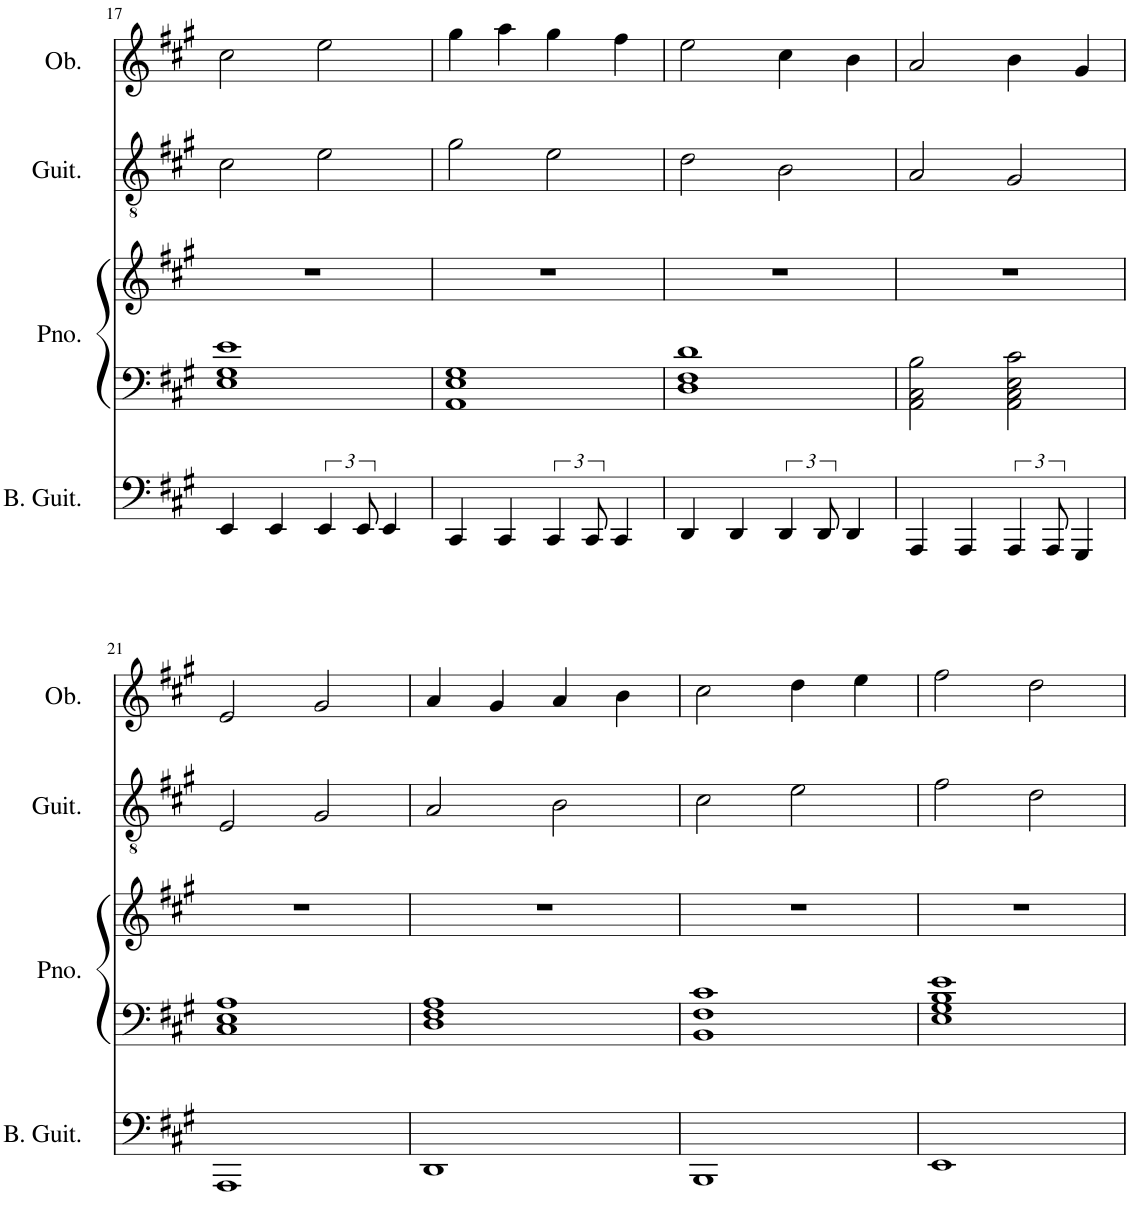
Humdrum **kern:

**kern	**kern	**kern	**kern	**kern
*part4	*part3	*part3	*part2	*part1
*staff5	*staff4	*staff3	*staff2	*staff1
*I"ベース	*I"グランドピアノ	*	*I"クラシックギター	*I"オーボエ
!!LO:PB:g=z
*clefF4	*clefF4	*clefG2	*clefGv2	*clefG2
*k[f#c#g#]	*k[f#c#g#]	*k[f#c#g#]	*k[f#c#g#]	*k[f#c#g#]
*M4/4	*M4/4	*M4/4	*M4/4	*M4/4
=17	=17	=17	=17	=17
4EE/	1E 1G# 1e	1r	2c#\	2cc#\
4EE/	.	.	.	.
6EE/	.	.	2e\	2ee\
12EE/	.	.	.	.
4EE/	.	.	.	.
=18	=18	=18	=18	=18
4CC#/	1AA 1E 1G#	1r	2g#\	4gg#\
4CC#/	.	.	.	4aa\
6CC#/	.	.	2e\	4gg#\
12CC#/	.	.	.	.
4CC#/	.	.	.	4ff#\
=19	=19	=19	=19	=19
4DD/	1D 1F# 1d	1r	2d\	2ee\
4DD/	.	.	.	.
6DD/	.	.	2B\	4cc#\
12DD/	.	.	.	.
4DD/	.	.	.	4b\
=20	=20	=20	=20	=20
4AAA/	2AA\ 2C#\ 2B\	1r	2A/	2a/
4AAA/	.	.	.	.
6AAA/	2AA\ 2C#\ 2E\ 2c#\	.	2G#/	4b\
12AAA/	.	.	.	.
4GGG#/	.	.	.	4g#/
!!LO:LB:g=z
=21	=21	=21	=21	=21
1AAA	1C# 1E 1A	1r	2E/	2e/
.	.	.	2G#/	2g#/
=22	=22	=22	=22	=22
1DD	1D 1F# 1A	1r	2A/	4a/
.	.	.	.	4g#/
.	.	.	2B\	4a/
.	.	.	.	4b\
=23	=23	=23	=23	=23
1BBB	1BB 1F# 1c#	1r	2c#\	2cc#\
.	.	.	2e\	4dd\
.	.	.	.	4ee\
=24	=24	=24	=24	=24
1EE	1E 1G# 1B 1e	1r	2f#\	2ff#\
.	.	.	2d\	2dd\
=	=	=	=	=
*-	*-	*-	*-	*-
